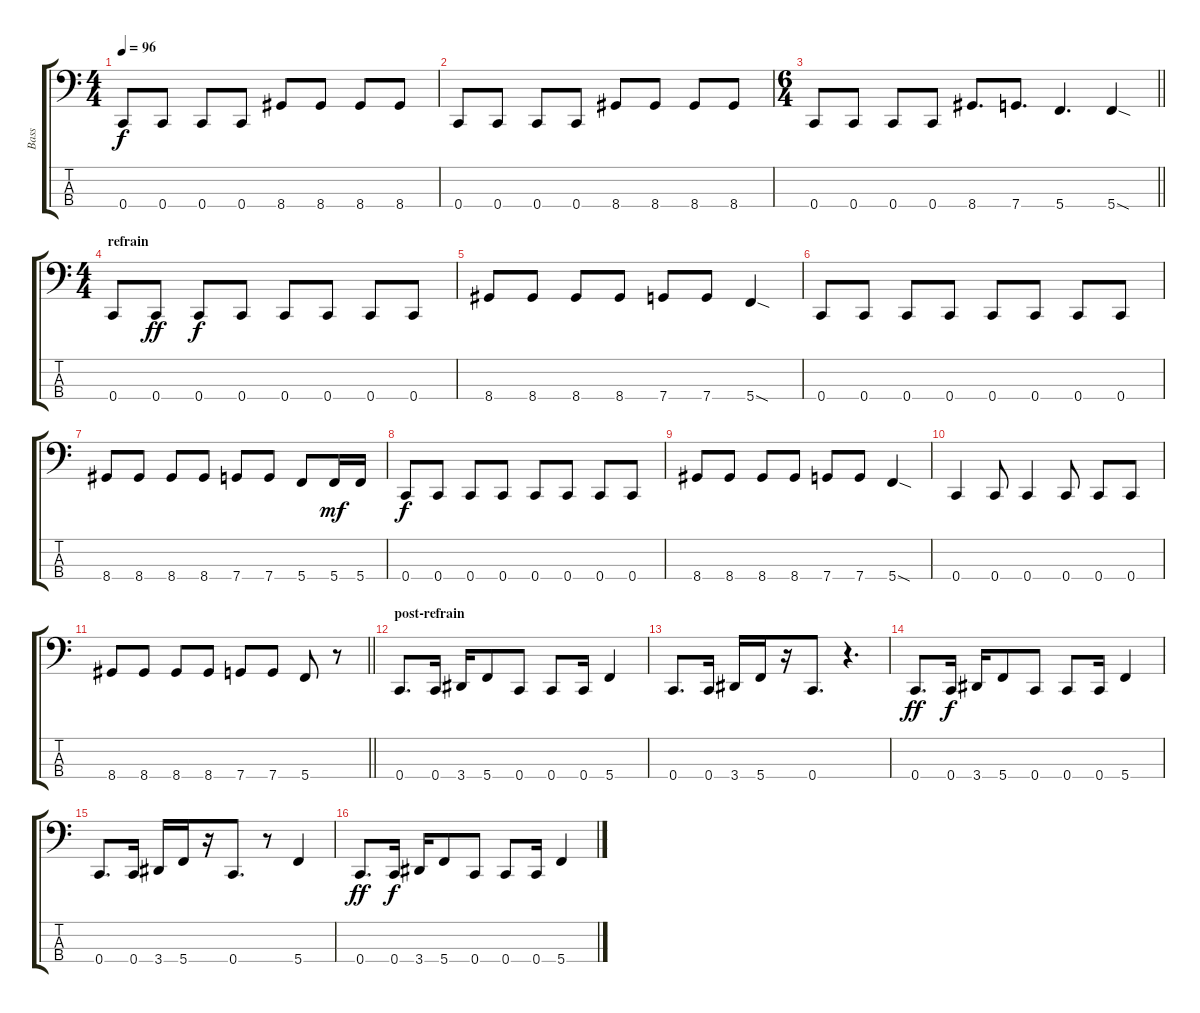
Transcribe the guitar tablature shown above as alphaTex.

\track ("Bass" "Bass") {instrument electricbassfinger}
\staff {score tabs}
\tuning (F2 C2 G1 C1) {hide}
\ts (4 4)
\tempo 96
\clef f4
\ks c
0.4.8{dy f} 0.4.8 0.4.8 0.4.8 8.4.8 8.4.8 8.4.8 8.4.8 |
0.4.8 0.4.8 0.4.8 0.4.8 8.4.8 8.4.8 8.4.8 8.4.8 |
\ts (6 4)
\barLineRight lightlight
0.4.8 0.4.8 0.4.8 0.4.8 8.4.8{d} 7.4.8{d} 5.4.4{d} 5.4{sod}.4 |
\ts (4 4)
\section ("" "refrain")
0.4.8 0.4.8{dy ff} 0.4.8{dy f} 0.4.8 0.4.8 0.4.8 0.4.8 0.4.8 |
8.4.8 8.4.8 8.4.8 8.4.8 7.4.8 7.4.8 5.4{sod}.4 |
0.4.8 0.4.8 0.4.8 0.4.8 0.4.8 0.4.8 0.4.8 0.4.8 |
8.4.8 8.4.8 8.4.8 8.4.8 7.4.8 7.4.8 5.4.8 5.4.16{dy mf} 5.4.16 |
0.4.8{dy f} 0.4.8 0.4.8 0.4.8 0.4.8 0.4.8 0.4.8 0.4.8 |
8.4.8 8.4.8 8.4.8 8.4.8 7.4.8 7.4.8 5.4{sod}.4 |
0.4.4 0.4.8 0.4.4 0.4.8 0.4.8 0.4.8 |
\barLineRight lightlight
8.4.8 8.4.8 8.4.8 8.4.8 7.4.8 7.4.8 5.4.8 r.8 |
\section ("" "post-refrain")
0.4.8{d} 0.4.16 3.4.16 5.4.8 0.4.8 0.4.8 0.4.16 5.4.4 |
0.4.8{d} 0.4.16 3.4.16 5.4.16 r.16 0.4.8{d} r.4{d} |
0.4.8{d dy ff} 0.4.16{dy f} 3.4.16 5.4.8 0.4.8 0.4.8 0.4.16 5.4.4 |
0.4.8{d} 0.4.16 3.4.16 5.4.16 r.16 0.4.8{d} r.8 5.4.4 |
0.4.8{d dy ff} 0.4.16{dy f} 3.4.16 5.4.8 0.4.8 0.4.8 0.4.16 5.4.4
